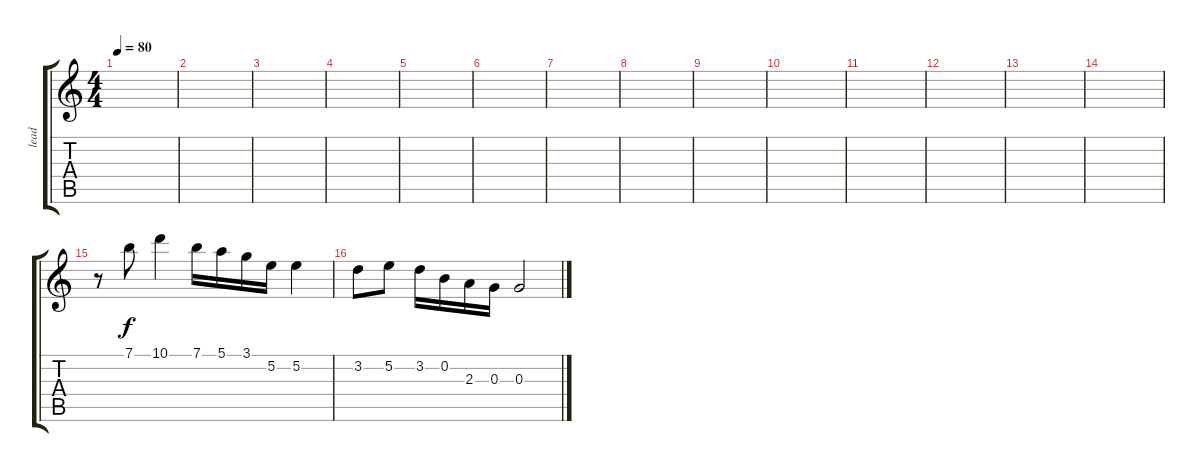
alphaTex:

\track ("lead" "lead") {instrument overdrivenguitar}
\staff {score tabs}
\tuning (E4 B3 G3 D3 A2 E2) {hide}
\ts (4 4)
\tempo 80
\clef g2
\ks c
|
|
|
|
|
|
|
|
|
|
|
|
|
|
r.8 7.1.8 10.1.4 7.1.16 5.1.16 3.1.16 5.2.16 5.2.4 |
3.2.8 5.2.8 3.2.16 0.2.16 2.3.16 0.3.16 0.3.2
